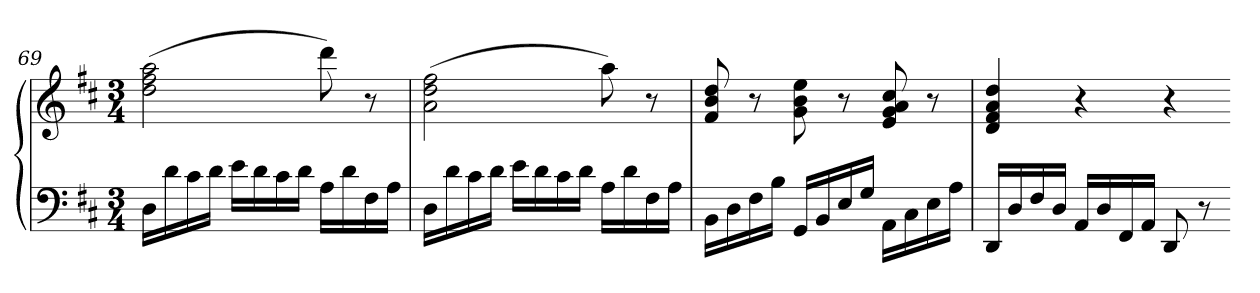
**kern	**kern
*part1	*part1
*staff2	*staff1
*clefF4	*clefG2
*k[f#c#]	*k[f#c#]
*D:	*D:
*M3/4	*M3/4
=69	=69
16DLL	(2dd 2ff# 2aa
16d	.
16c#	.
16dJJ	.
16eLL	.
16d	.
16c#	.
16dJJ	.
16ALL	8ddd)
16d	.
16F#	8r
16AJJ	.
=70	=70
16DLL	(2a 2dd 2ff#
16d	.
16c#	.
16dJJ	.
16eLL	.
16d	.
16c#	.
16dJJ	.
16ALL	8aa)
16d	.
16F#	8r
16AJJ	.
=71	=71
16BBLL	8f# 8b 8dd
16D	.
16F#	8r
16BJJ	.
16GGLL	8g 8b 8ee
16BB	.
16E	8r
16GJJ	.
16AALL	8e 8g 8a 8cc#
16C#	.
16E	8r
16AJJ	.
=72	=72
16DDLL	4d 4f# 4a 4dd
16D	.
16F#	.
16DJJ	.
16AALL	4r
16D	.
16FF#	.
16AAJJ	.
8DD	4r
8r	.
=-	=-
*-	*-
